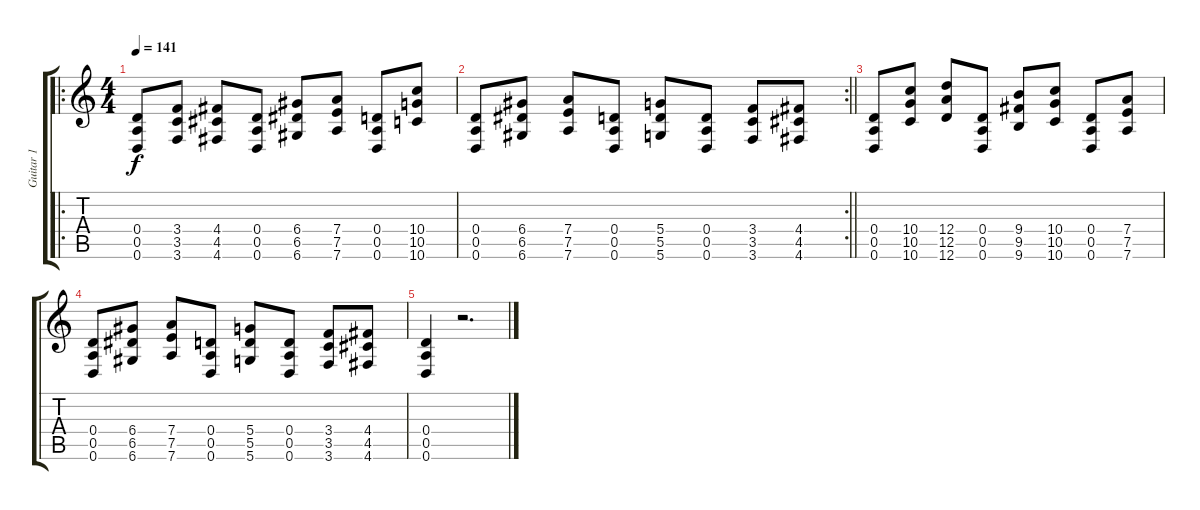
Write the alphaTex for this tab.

\track ("Guitar 1" "Guitar 1") {instrument overdrivenguitar}
\staff {score tabs}
\tuning (E4 B3 G3 D3 A2 D2) {hide}
\ro
\ts (4 4)
\tempo 141
\clef g2
\ks c
(0.4 0.5 0.6).8{dy f} (3.4 3.5 3.6).8 (4.4 4.5 4.6).8 (0.4 0.5 0.6).8 (6.4 6.5 6.6).8 (7.4 7.5 7.6).8 (0.4 0.5 0.6).8 (10.4 10.5 10.6).8 |
\rc 2
\barLineRight lightlight
(0.4 0.5 0.6).8 (6.4 6.5 6.6).8 (7.4 7.5 7.6).8 (0.4 0.5 0.6).8 (5.4 5.5 5.6).8 (0.4 0.5 0.6).8 (3.4 3.5 3.6).8 (4.4 4.5 4.6).8 |
(0.4 0.5 0.6).8 (10.4 10.5 10.6).8 (12.4 12.5 12.6).8 (0.4 0.5 0.6).8 (9.4 9.5 9.6).8 (10.4 10.5 10.6).8 (0.4 0.5 0.6).8 (7.4 7.5 7.6).8 |
(0.4 0.5 0.6).8 (6.4 6.5 6.6).8 (7.4 7.5 7.6).8 (0.4 0.5 0.6).8 (5.4 5.5 5.6).8 (0.4 0.5 0.6).8 (3.4 3.5 3.6).8 (4.4 4.5 4.6).8 |
(0.4 0.5 0.6).4 r.2{d}
